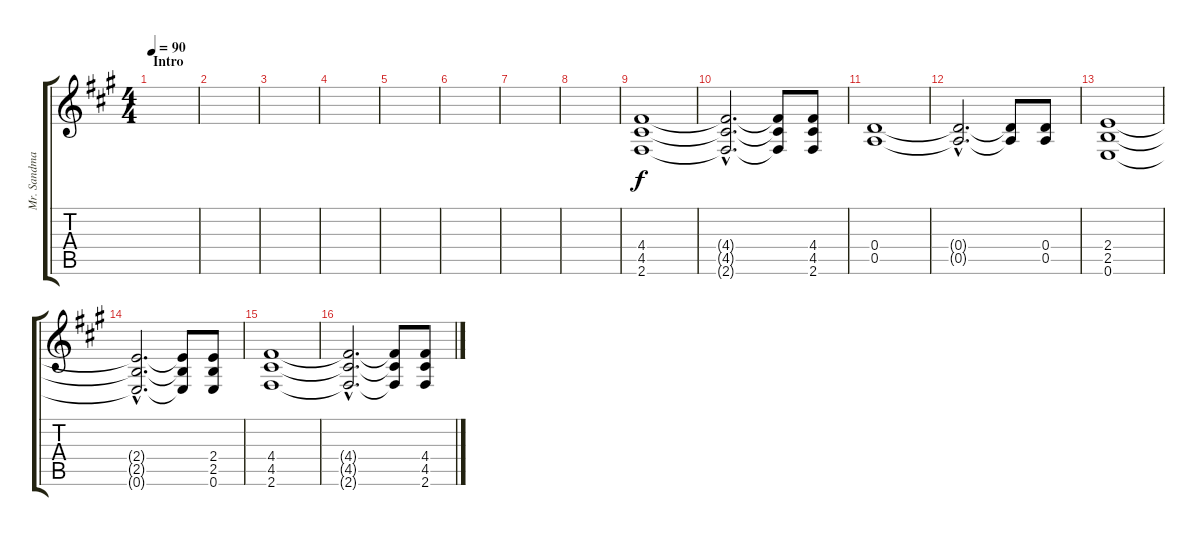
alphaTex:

\track ("Mr. Sandman" "Mr. Sandma") {instrument distortionguitar}
\staff {score tabs}
\tuning (E4 B3 G3 D3 A2 E2) {hide}
\ts (4 4)
\section ("" "Intro")
\tempo 90
\clef g2
\ks f#minor
|
|
|
|
|
|
|
|
(4.4 4.5 2.6).1 |
(4.4{hac t} 4.5{hac t} 2.6{hac t}).2{d} (4.4{t} 4.5{t} 2.6{t}).8 (4.4 4.5 2.6).8 |
(0.4 0.5).1 |
(0.4{hac t} 0.5{hac t}).2{d} (0.4{t} 0.5{t}).8 (0.4 0.5).8 |
(2.4 2.5 0.6).1 |
(2.4{hac t} 2.5{hac t} 0.6{hac t}).2{d} (2.4{t} 2.5{t} 0.6{t}).8 (2.4 2.5 0.6).8 |
(4.4 4.5 2.6).1 |
(4.4{hac t} 4.5{hac t} 2.6{hac t}).2{d} (4.4{t} 4.5{t} 2.6{t}).8 (4.4 4.5 2.6).8
